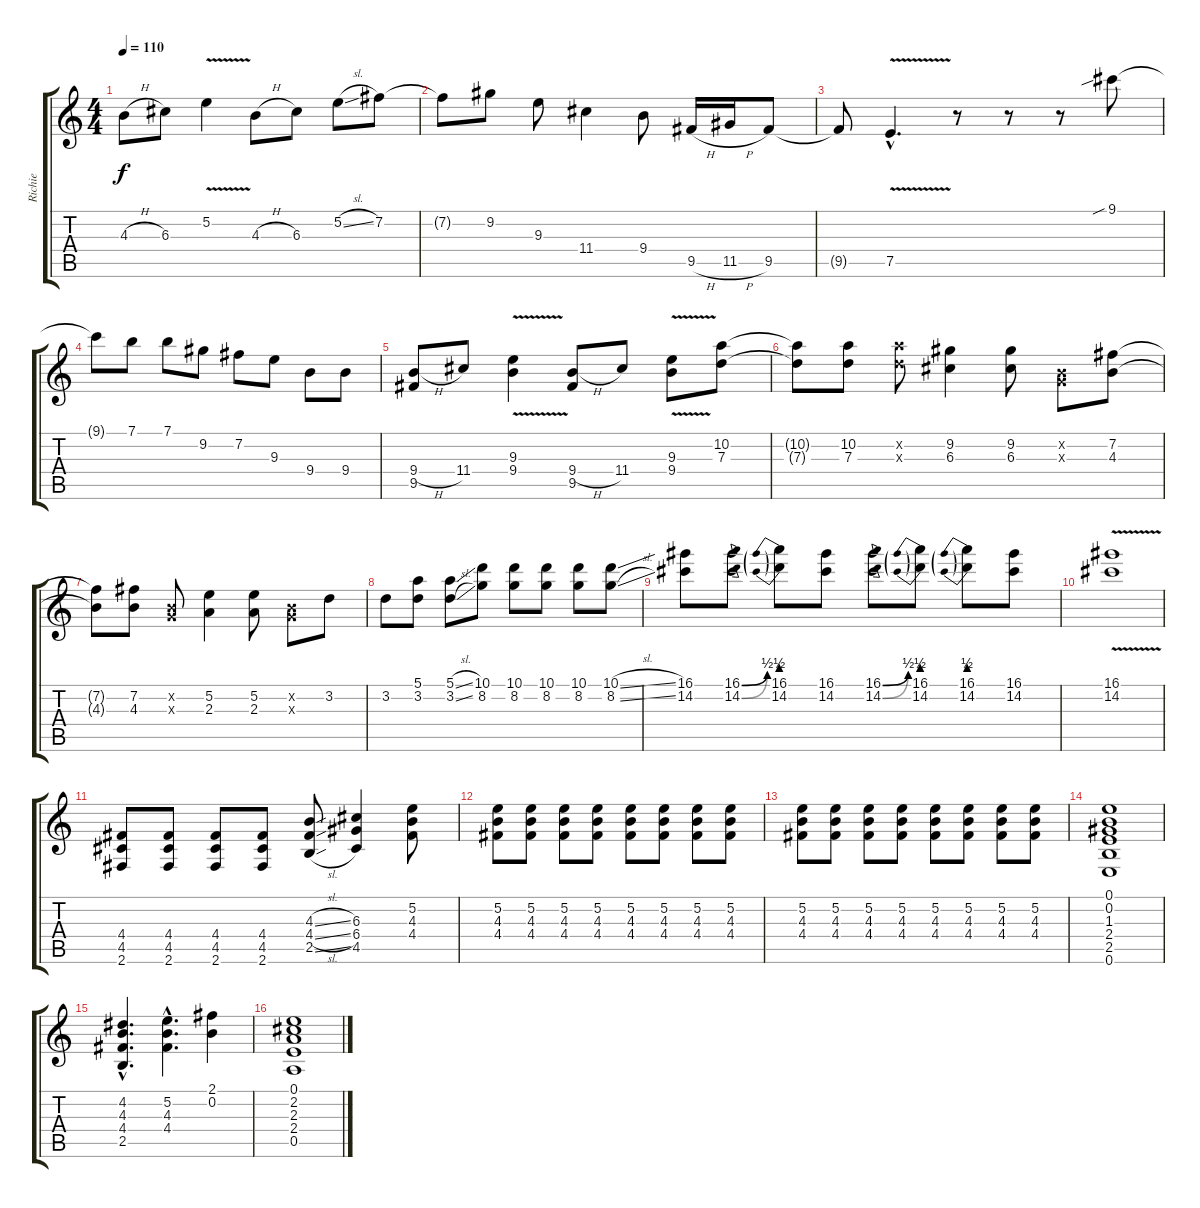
\track ("Richie" "Richie") {instrument overdrivenguitar}
\staff {score tabs}
\tuning (E4 B3 G3 D3 A2 E2) {hide}
\ts (4 4)
\tempo 110
\clef g2
\ks c
4.3{h}.8{dy f} 6.3.8 5.2{v}.4 4.3{h}.8 6.3.8 5.2{sl}.8 7.2.8 |
7.2{t}.8 9.2.8 9.3.8 11.4.4 9.4.8 9.5{h}.16 11.5{h}.16 9.5.8 |
9.5{t}.8 7.5{v hac}.4{d} r.8 r.8 r.8 9.1{sib}.8 |
9.1{t}.8 7.1.8 7.1.8 9.2.8 7.2.8 9.3.8 9.4.8 9.4.8 |
(9.4{h} 9.5).8 11.4.8 (9.3{v} 9.4{v}).4 (9.4{h} 9.5).8 11.4.8 (9.3{v} 9.4{v}).8 (10.2 7.3).8 |
(10.2{t} 7.3{t}).8 (10.2 7.3).8 (10.2{x} 7.3{x}).8 (9.2 6.3).4 (9.2 6.3).8 (0.2{x} 0.3{x}).8 (7.2 4.3).8 |
(7.2{t} 4.3{t}).8 (7.2 4.3).8 (0.2{x} 0.3{x}).8 (5.2 2.3).4 (5.2 2.3).8 (0.2{x} 0.3{x}).8 3.2.8 |
3.2.8 (5.1 3.2).8 (5.1{sl} 3.2{sl}).8 (10.1 8.2).8 (10.1 8.2).8 (10.1 8.2).8 (10.1 8.2).8 (10.1{sl} 8.2{sl}).8 |
(16.1 14.2).8 (16.1{be (bend 0 0 60 2)} 14.2{be (bend 0 0 60 2)}).8 (16.1{be (prebend 0 2 60 2)} 14.2{be (prebend 0 2 60 2)}).8 (16.1 14.2).8 (16.1{be (bend 0 0 60 2)} 14.2{be (bend 0 0 60 2)}).8 (16.1{be (prebend 0 2 60 2)} 14.2{be (prebend 0 2 60 2)}).8 (16.1{be (prebend 0 2 60 2)} 14.2{be (prebend 0 2 60 2)}).8 (16.1 14.2).8 |
(16.1{v} 14.2).1 |
(4.4 4.5 2.6).8 (4.4 4.5 2.6).8 (4.4 4.5 2.6).8 (4.4 4.5 2.6).8 (4.3{sl} 4.4{sl} 2.5{sl}).8 (6.3 6.4 4.5).4 (5.2 4.3 4.4).8 |
(5.2 4.3 4.4).8 (5.2 4.3 4.4).8 (5.2 4.3 4.4).8 (5.2 4.3 4.4).8 (5.2 4.3 4.4).8 (5.2 4.3 4.4).8 (5.2 4.3 4.4).8 (5.2 4.3 4.4).8 |
(5.2 4.3 4.4).8 (5.2 4.3 4.4).8 (5.2 4.3 4.4).8 (5.2 4.3 4.4).8 (5.2 4.3 4.4).8 (5.2 4.3 4.4).8 (5.2 4.3 4.4).8 (5.2 4.3 4.4).8 |
(0.1 0.2 1.3 2.4 2.5 0.6).1 |
(4.2{hac} 4.3{hac} 4.4{hac} 2.5{hac}).4{d} (5.2{hac} 4.3{hac} 4.4{hac}).4{d} (2.1 0.2).4 |
(0.1 2.2 2.3 2.4 0.5).1
